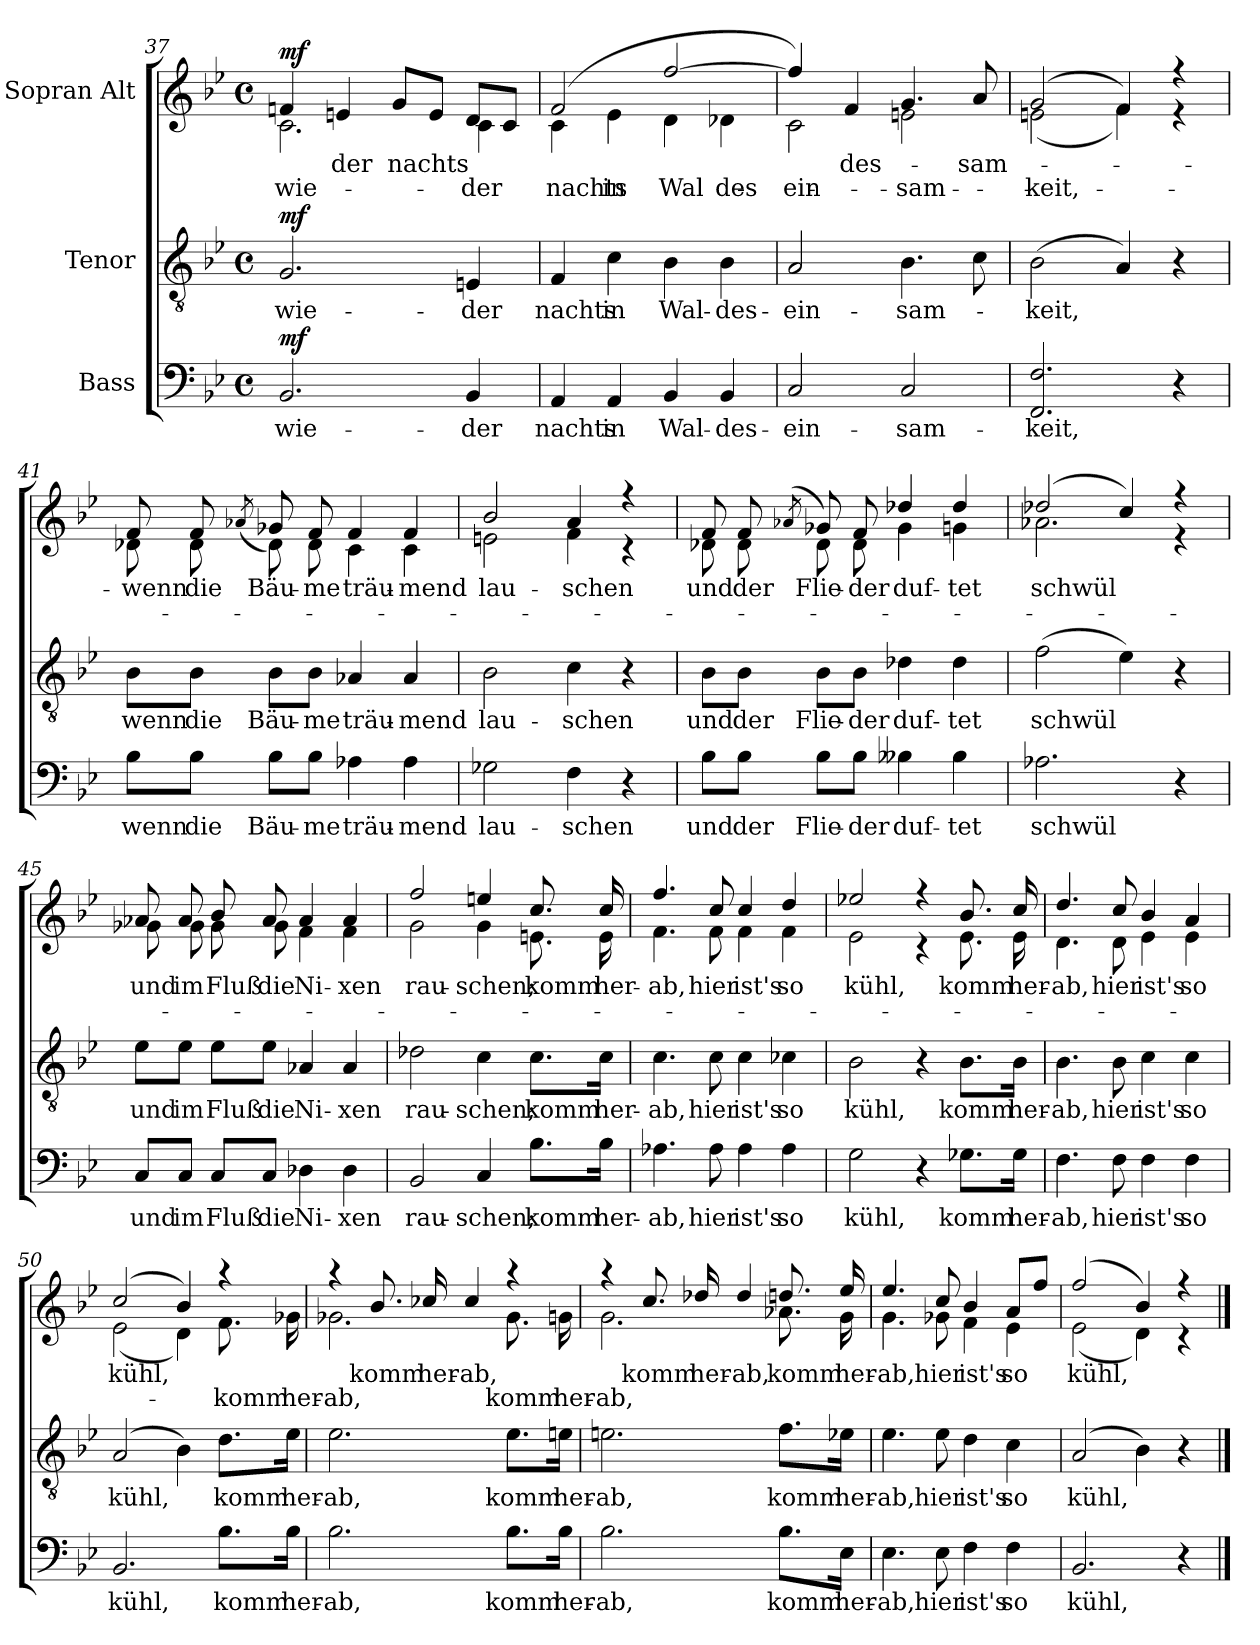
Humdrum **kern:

**kern	**text	**dynam	**kern	**text	**dynam	**kern	**text	**text	**dynam
*part3	*part3	*part3	*part2	*part2	*part2	*part1	*part1	*part1	*part1
*staff3	*staff3	*staff3	*staff2	*staff2	*staff2	*staff1	*staff1	*staff1	*staff1
*I"Bass	*	*	*I"Tenor	*	*	*I"Sopran Alt	*	*	*
*clefF4	*	*	*clefGv2	*	*	*clefG2	*	*	*
*k[b-e-]	*	*	*k[b-e-]	*	*	*k[b-e-]	*	*	*
*B-:	*	*	*B-:	*	*	*B-:	*	*	*
*M4/4	*	*	*M4/4	*	*	*M4/4	*	*	*
*met(c)	*	*	*met(c)	*	*	*met(c)	*	*	*
=37	=37	=37	=37	=37	=37	=37	=37	=37	=37
*	*	*	*	*	*	*^	*	*	*
!	!	!LO:DY:a	!	!	!LO:DY:a	!	!	!	!	!LO:DY:b
2.BB-/	wie-	mf	2.G/	wie-	mf	4fn/	2.c\	.	wie-	mf
.	.	.	.	.	.	4en/	.	-der	.	.
.	.	.	.	.	.	8g/L	.	nachts	.	.
.	.	.	.	.	.	8e/J	.	.	.	.
4BB-/	-der	.	4En/	-der	.	8d/L	4c\	.	-der	.
.	.	.	.	.	.	8c/J	.	.	.	.
!!LO:PB:g=z	!!
=38	=38	=38	=38	=38	=38	=38	=38	=38	=38	=38
4AA/	nachts	.	4F/	nachts	.	(>2f/	4c\	.	nachts	.
4AA/	in	.	4c\	in	.	.	4e-\	.	in	.
4BB-/	Wal-	.	4B-\	Wal-	.	[2ff/	4d\	.	Wal-	.
4BB-/	-des-	.	4B-\	-des-	.	.	4d-X\	.	-des-	.
=39	=39	=39	=39	=39	=39	=39	=39	=39	=39	=39
2C/	-ein-	.	2A/	-ein-	.	4ff/])	2c\	.	-ein-	.
.	.	.	.	.	.	4f/	.	-des-	.	.
2C/	-sam-	.	4.B-\	-sam-	.	4.g/	2en\	.	-sam-	.
.	.	.	8c\	.	.	8a/	.	-sam-	.	.
=40	=40	=40	=40	=40	=40	=40	=40	=40	=40	=40
2.FF/ 2.F/	-keit,	.	(>2B-\	-keit,	.	(>2g/	(2en\	.	-keit,	.
.	.	.	4A/)	.	.	4f/)	4f\)	.	.	.
4r	.	.	4r	.	.	4r	4r	.	.	.
=41	=41	=41	=41	=41	=41	=41	=41	=41	=41	=41
8B-\L	wenn	.	8B-\L	wenn	.	8f/	8d-X\	wenn	.	.
8B-\J	die	.	8B-\J	die	.	8f/	8d-\	die	.	.
.	.	.	.	.	.	(8qa-X/	.	.	.	.
8B-\L	Bäu-	.	8B-\L	Bäu-	.	8g-X/	8d-\)	Bäu-	.	.
8B-\J	-me	.	8B-\J	-me	.	8f/	8d-\	-me	.	.
4A-X\	träu-	.	4A-X/	träu-	.	4f/	4c\	träu-	.	.
4A-\	-mend	.	4A-/	-mend	.	4f/	4c\	-mend	.	.
!!LO:LB:g=z	!!
=42	=42	=42	=42	=42	=42	=42	=42	=42	=42	=42
2G-X\	lau-	.	2B-\	lau-	.	2b-/	2en\	lau-	.	.
4F\	-schen	.	4c\	-schen	.	4a/	4f\	-schen	.	.
4r	.	.	4r	.	.	4r	4r	.	.	.
=43	=43	=43	=43	=43	=43	=43	=43	=43	=43	=43
8B-\L	und	.	8B-\L	und	.	8f/	8d-X\	und	.	.
8B-\J	der	.	8B-\J	der	.	8f/	8d-\	der	.	.
.	.	.	.	.	.	(8qa-X/	.	.	.	.
8B-\L	Flie-	.	8B-\L	Flie-	.	8g-X/)	8d-\	Flie-	.	.
8B-\J	-der	.	8B-\J	-der	.	8f/	8d-\	-der	.	.
4B--X\	duf-	.	4d-X\	duf-	.	4dd-X/	4g-\	duf-	.	.
4B--\	-tet	.	4d-\	-tet	.	4dd-/	4gn\	-tet	.	.
=44	=44	=44	=44	=44	=44	=44	=44	=44	=44	=44
2.A-X\	schwül	.	(>2f\	schwül	.	(>2dd-X/	2.a-X\	schwül	.	.
.	.	.	4e-\)	.	.	4cc/)	.	.	.	.
4r	.	.	4r	.	.	4r	4r	.	.	.
=45	=45	=45	=45	=45	=45	=45	=45	=45	=45	=45
8C/L	und	.	8e-\L	und	.	8a-X/	8g-X\	und	.	.
8C/J	im	.	8e-\J	im	.	8a-/	8g-\	im	.	.
8C/L	Fluß	.	8e-\L	Fluß	.	8b-/	8g-\	Fluß	.	.
8C/J	die	.	8e-\J	die	.	8a-/	8g-\	die	.	.
4D-X\	Ni-	.	4A-X/	Ni-	.	4a-/	4f\	Ni-	.	.
4D-\	-xen	.	4A-/	-xen	.	4a-/	4f\	-xen	.	.
!!LO:LB:g=z	!!
=46	=46	=46	=46	=46	=46	=46	=46	=46	=46	=46
2BB-/	rau-	.	2d-X\	rau-	.	2ff/	2g\	rau-	.	.
4C/	-schen;	.	4c\	-schen;	.	4een/	4g\	-schen;	.	.
8.B-\L	komm	.	8.c\L	komm	.	8.cc/	8.en\	komm	.	.
16B-\Jk	her-	.	16c\Jk	her-	.	16cc/	16e\	her-	.	.
=47	=47	=47	=47	=47	=47	=47	=47	=47	=47	=47
4.A-X\	-ab,	.	4.c\	-ab,	.	4.ff/	4.f\	-ab,	.	.
8A-\	hier	.	8c\	hier	.	8cc/	8f\	hier	.	.
4A-\	ist's	.	4c\	ist's	.	4cc/	4f\	ist's	.	.
4A-\	so	.	4c-X\	so	.	4dd/	4f\	so	.	.
=48	=48	=48	=48	=48	=48	=48	=48	=48	=48	=48
2G\	kühl,	.	2B-\	kühl,	.	2ee-X/	2e-\	kühl,	.	.
4r	.	.	4r	.	.	4r	4r	.	.	.
8.G-X\L	komm	.	8.B-\L	komm	.	8.b-/	8.e-\	komm	.	.
16G-\Jk	her-	.	16B-\Jk	her-	.	16cc/	16e-\	her-	.	.
=49	=49	=49	=49	=49	=49	=49	=49	=49	=49	=49
4.F\	-ab,	.	4.B-\	-ab,	.	4.dd/	4.d\	-ab,	.	.
8F\	hier	.	8B-\	hier	.	8cc/	8d\	hier	.	.
4F\	ist's	.	4c\	ist's	.	4b-/	4e-\	ist's	.	.
4F\	so	.	4c\	so	.	4a/	4e-\	so	.	.
!!LO:LB:g=z	!!
=50	=50	=50	=50	=50	=50	=50	=50	=50	=50	=50
2.BB-/	kühl,	.	(>2A/	kühl,	.	(>2cc/	(2e-\	kühl,	.	.
.	.	.	4B-\)	.	.	4b-/)	4d\)	.	.	.
8.B-\L	komm	.	8.d\L	komm	.	4raa	8.f\	.	komm	.
16B-\Jk	her-	.	16e-\Jk	her-	.	.	16g-X\	.	her-	.
!!LO:PB:g=z	!!
=51	=51	=51	=51	=51	=51	=51	=51	=51	=51	=51
2.B-\	-ab,	.	2.e-\	-ab,	.	4raa	2.g-X\	.	-ab,	.
.	.	.	.	.	.	8.b-/	.	komm	.	.
.	.	.	.	.	.	16cc-X/	.	her-	.	.
.	.	.	.	.	.	4cc-/	.	-ab,	.	.
8.B-\L	komm	.	8.e-\L	komm	.	4raa	8.g-\	.	komm	.
16B-\Jk	her-	.	16en\Jk	her-	.	.	16gn\	.	her-	.
=52	=52	=52	=52	=52	=52	=52	=52	=52	=52	=52
2.B-\	-ab,	.	2.en\	-ab,	.	4raa	2.g\	.	-ab,	.
.	.	.	.	.	.	8.cc/	.	komm	.	.
.	.	.	.	.	.	16dd-X/	.	her-	.	.
.	.	.	.	.	.	4dd-/	.	-ab,	.	.
8.B-\L	komm	.	8.f\L	komm	.	8.ddn/	8.a-X\	komm	.	.
16E-\Jk	her-	.	16e-X\Jk	her-	.	16ee-/	16g\	her-	.	.
=53	=53	=53	=53	=53	=53	=53	=53	=53	=53	=53
4.E-\	-ab,	.	4.e-\	-ab,	.	4.ee-/	4.g\	-ab,	.	.
8E-\	hier	.	8e-\	hier	.	8cc/	8g-X\	hier	.	.
4F\	ist's	.	4d\	ist's	.	4b-/	4f\	ist's	.	.
4F\	so	.	4c\	so	.	8a/L	4e-\	so	.	.
.	.	.	.	.	.	8ff/J	.	.	.	.
=54	=54	=54	=54	=54	=54	=54	=54	=54	=54	=54
2.BB-/	kühl,	.	(>2A/	kühl,	.	(>2ff/	(2e-\	kühl,	.	.
.	.	.	4B-\)	.	.	4b-/)	4d\)	.	.	.
4r	.	.	4r	.	.	4r	4r	.	.	.
*	*	*	*	*	*	*v	*v	*	*	*
==	==	==	==	==	==	==	==	==	==
*-	*-	*-	*-	*-	*-	*-	*-	*-	*-
